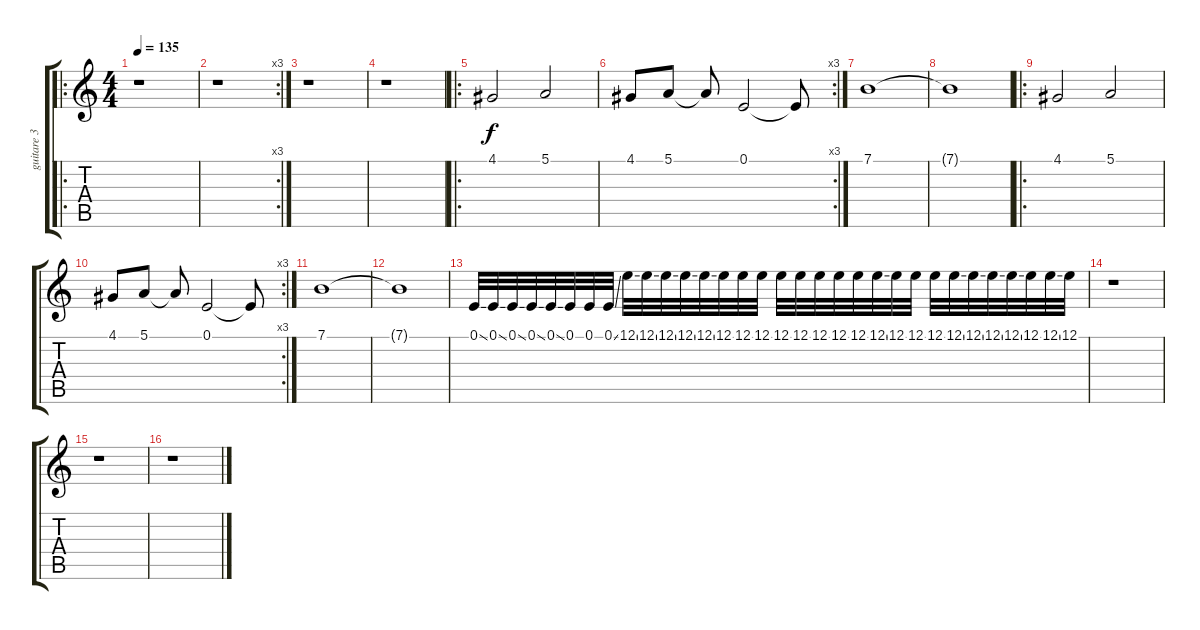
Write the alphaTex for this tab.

\track ("guitare 3 avec effet" "guitare 3 ") {instrument lead1square}
\staff {score tabs}
\tuning (E4 B3 G3 D3 A2 E2) {hide}
\ro
\ts (4 4)
\tempo 135
\clef g2
\ks c
r.1{dy f} |
\rc 3
r.1 |
r.1 |
r.1 |
\ro
4.1.2 5.1.2 |
\rc 3
4.1.8 5.1.8 5.1{t}.8 0.1.2 0.1{t}.8 |
7.1.1 |
7.1{t}.1 |
\ro
4.1.2 5.1.2 |
\rc 3
4.1.8 5.1.8 5.1{t}.8 0.1.2 0.1{t}.8 |
7.1.1 |
7.1{t}.1 |
0.1{ss}.32 0.1{ss}.32 0.1{ss}.32 0.1{ss}.32 0.1{ss}.32 0.1.32 0.1.32 0.1{ss}.32 12.1{ss}.32 12.1{ss}.32 12.1{ss}.32 12.1{ss}.32 12.1{ss}.32 12.1.32 12.1.32 12.1.32 12.1.32 12.1.32 12.1.32 12.1.32 12.1.32 12.1{ss}.32 12.1.32 12.1.32 12.1.32 12.1{ss}.32 12.1{ss}.32 12.1{ss}.32 12.1{ss}.32 12.1.32 12.1{ss}.32 12.1.32 |
r.1 |
r.1 |
r.1
